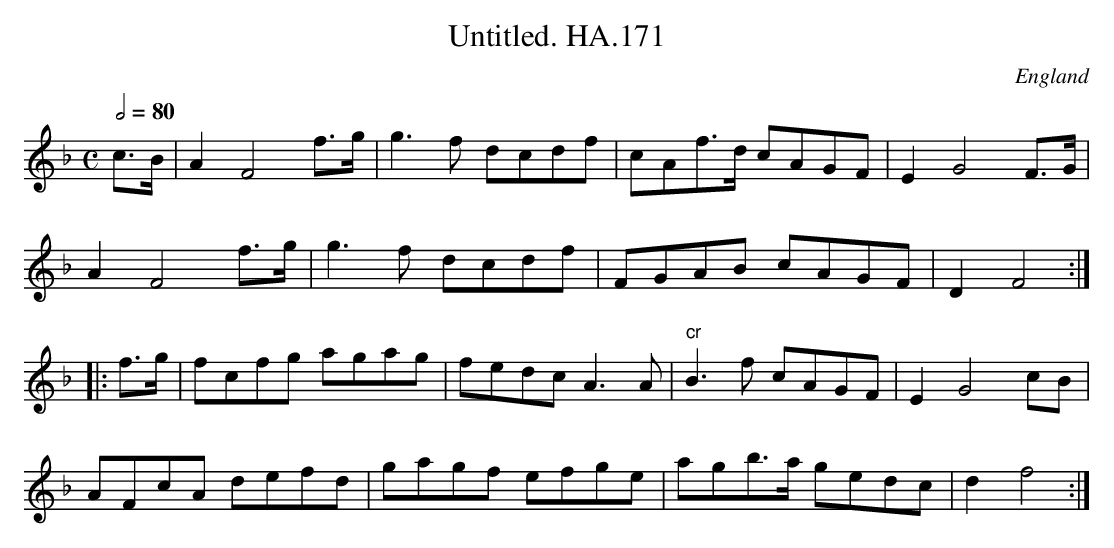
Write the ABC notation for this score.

X:1
T:Untitled. HA.171
L:1/8
M:C
O:England
Q:1/2=80
K:F
c>B|A2F4 f>g|g3f dcdf|cAf>d cAGF|E2G4 F>G|!
A2F4 f>g|g3f dcdf|FGAB cAGF|D2F4:|!
|:f>g|fcfg agag|fedc A3A|"^cr"B3f cAGF|E2G4 cB|!
AFcA defd|gagf efge|agb>a gedc|d2f4:|
